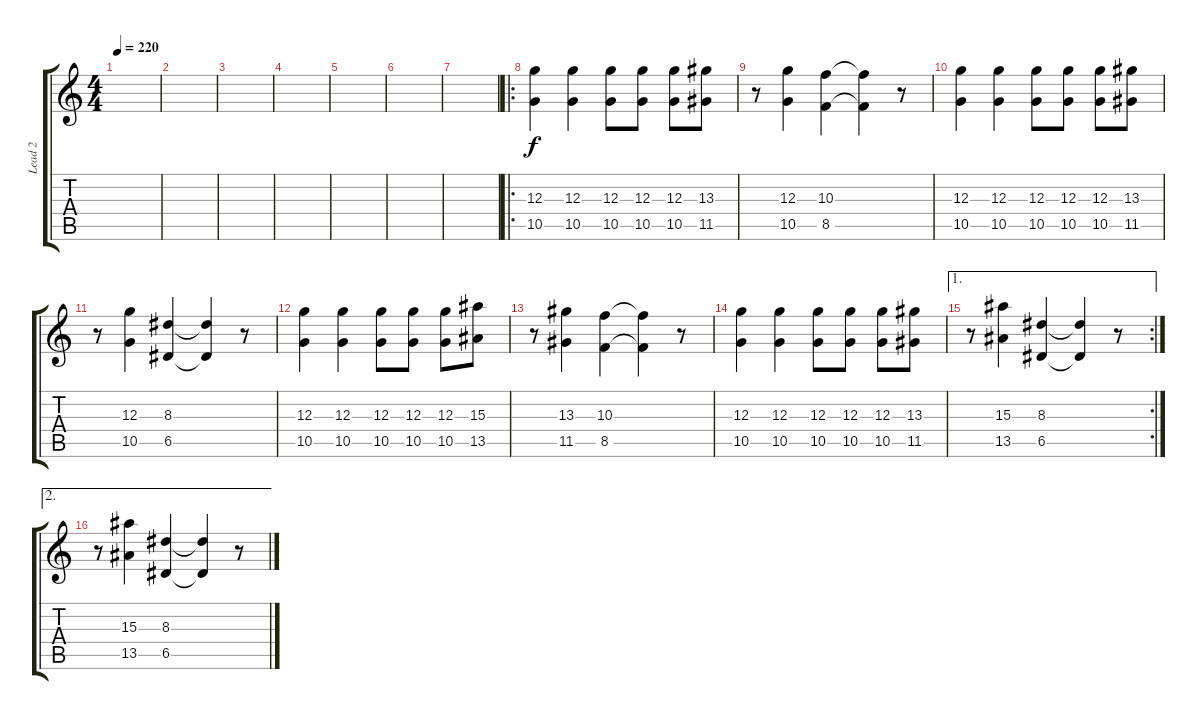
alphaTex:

\track ("Lead 2" "Lead 2") {instrument distortionguitar}
\staff {score tabs}
\tuning (E4 B3 G3 D3 A2 E2) {hide}
\ts (4 4)
\tempo 220
\clef g2
\ks c
|
|
|
|
|
|
|
\ro
(12.3 10.5).4{dy f} (12.3 10.5).4 (12.3 10.5).8 (12.3 10.5).8 (12.3 10.5).8 (13.3 11.5).8 |
r.8 (12.3 10.5).4 (10.3 8.5).4 (10.3{t} 8.5{t}).4 r.8 |
(12.3 10.5).4 (12.3 10.5).4 (12.3 10.5).8 (12.3 10.5).8 (12.3 10.5).8 (13.3 11.5).8 |
r.8 (12.3 10.5).4 (8.3 6.5).4 (8.3{t} 6.5{t}).4 r.8 |
(12.3 10.5).4 (12.3 10.5).4 (12.3 10.5).8 (12.3 10.5).8 (12.3 10.5).8 (15.3 13.5).8 |
r.8 (13.3 11.5).4 (10.3 8.5).4 (10.3{t} 8.5{t}).4 r.8 |
(12.3 10.5).4 (12.3 10.5).4 (12.3 10.5).8 (12.3 10.5).8 (12.3 10.5).8 (13.3 11.5).8 |
\ae 1
\rc 2
r.8 (15.3 13.5).4 (8.3 6.5).4 (8.3{t} 6.5{t}).4 r.8 |
\ae 2
r.8 (15.3 13.5).4 (8.3 6.5).4 (8.3{t} 6.5{t}).4 r.8
